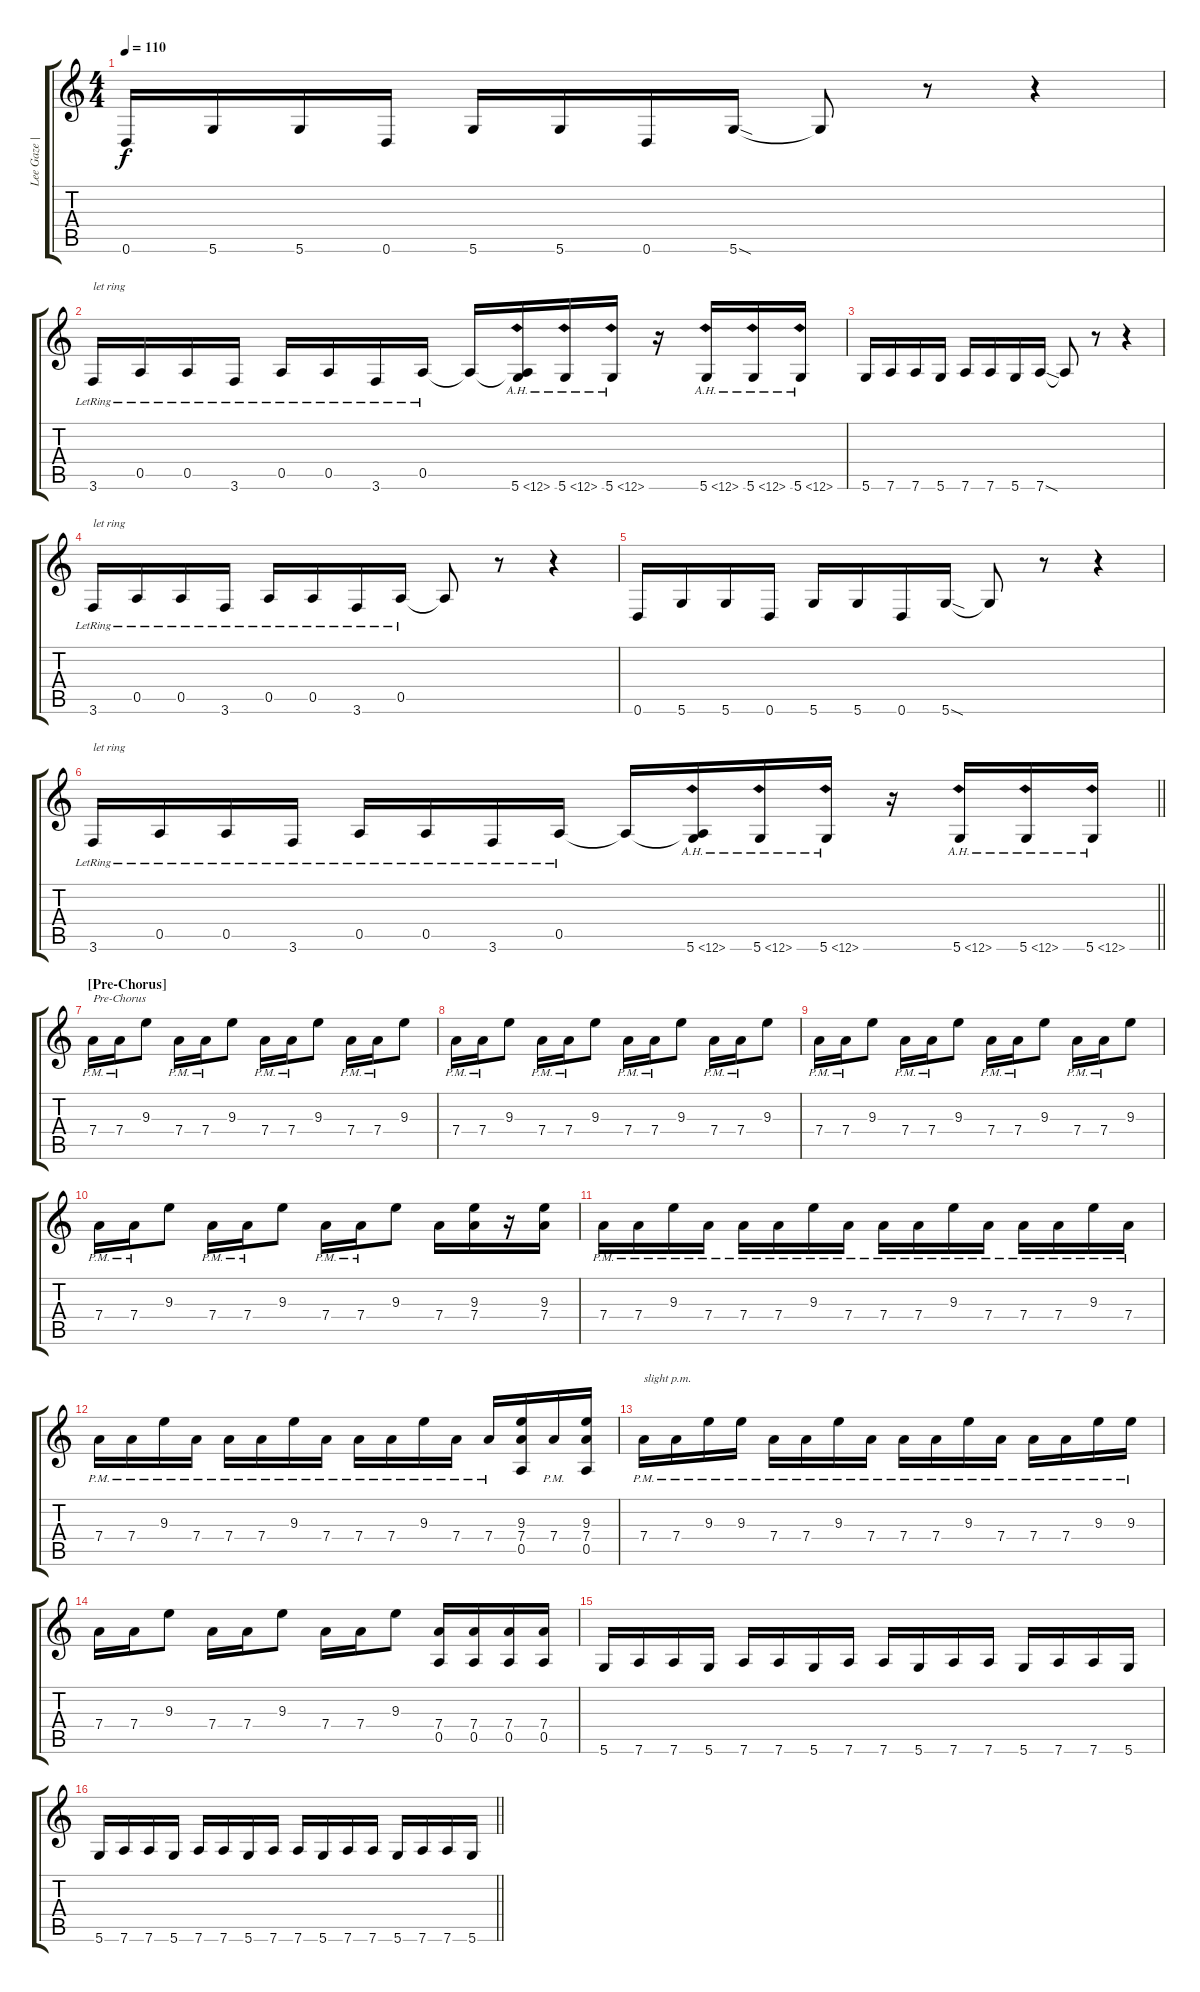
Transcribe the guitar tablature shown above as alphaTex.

\track ("Lee Gaze | Lead" "Lee Gaze |") {instrument distortionguitar}
\staff {score tabs}
\tuning (E4 B3 G3 D3 A2 D2) {hide}
\ts (4 4)
\tempo 110
\clef g2
\ks c
0.6.16{dy f} 5.6.16 5.6.16 0.6.16 5.6.16 5.6.16 0.6.16 5.6{sod}.16 5.6{t}.8 r.8 r.4 |
3.6{lr}.16{txt "let ring"} 0.5{lr}.16 0.5{lr}.16 3.6{lr}.16 0.5{lr}.16 0.5{lr}.16 3.6{lr}.16 0.5{lr}.16 0.5{t}.16 (0.5{t} 5.6{ah 7}).16 5.6{ah 7}.16 5.6{ah 7}.16 r.16 5.6{ah 7}.16 5.6{ah 7}.16 5.6{ah 7}.16 |
5.6.16 7.6.16 7.6.16 5.6.16 7.6.16 7.6.16 5.6.16 7.6{sod}.16 7.6{t}.8 r.8 r.4 |
3.6{lr}.16{txt "let ring"} 0.5{lr}.16 0.5{lr}.16 3.6{lr}.16 0.5{lr}.16 0.5{lr}.16 3.6{lr}.16 0.5{lr}.16 0.5{t}.8 r.8 r.4 |
0.6.16 5.6.16 5.6.16 0.6.16 5.6.16 5.6.16 0.6.16 5.6{sod}.16 5.6{t}.8 r.8 r.4 |
\barLineRight lightlight
3.6{lr}.16{txt "let ring"} 0.5{lr}.16 0.5{lr}.16 3.6{lr}.16 0.5{lr}.16 0.5{lr}.16 3.6{lr}.16 0.5{lr}.16 0.5{t}.16 (0.5{t} 5.6{ah 7}).16 5.6{ah 7}.16 5.6{ah 7}.16 r.16 5.6{ah 7}.16 5.6{ah 7}.16 5.6{ah 7}.16 |
\section ("" "[Pre-Chorus]")
7.4{pm}.16{txt "Pre-Chorus"} 7.4{pm}.16 9.3.8 7.4{pm}.16 7.4{pm}.16 9.3.8 7.4{pm}.16 7.4{pm}.16 9.3.8 7.4{pm}.16 7.4{pm}.16 9.3.8 |
7.4{pm}.16 7.4{pm}.16 9.3.8 7.4{pm}.16 7.4{pm}.16 9.3.8 7.4{pm}.16 7.4{pm}.16 9.3.8 7.4{pm}.16 7.4{pm}.16 9.3.8 |
7.4{pm}.16 7.4{pm}.16 9.3.8 7.4{pm}.16 7.4{pm}.16 9.3.8 7.4{pm}.16 7.4{pm}.16 9.3.8 7.4{pm}.16 7.4{pm}.16 9.3.8 |
7.4{pm}.16 7.4{pm}.16 9.3.8 7.4{pm}.16 7.4{pm}.16 9.3.8 7.4{pm}.16 7.4{pm}.16 9.3.8 7.4.16 (9.3 7.4).16 r.16 (9.3 7.4).16 |
7.4{pm}.16 7.4{pm}.16 9.3{pm}.16 7.4{pm}.16 7.4{pm}.16 7.4{pm}.16 9.3{pm}.16 7.4{pm}.16 7.4{pm}.16 7.4{pm}.16 9.3{pm}.16 7.4{pm}.16 7.4{pm}.16 7.4{pm}.16 9.3{pm}.16 7.4{pm}.16 |
7.4{pm}.16 7.4{pm}.16 9.3{pm}.16 7.4{pm}.16 7.4{pm}.16 7.4{pm}.16 9.3{pm}.16 7.4{pm}.16 7.4{pm}.16 7.4{pm}.16 9.3{pm}.16 7.4{pm}.16 7.4{pm}.16 (9.3 7.4 0.5).16 7.4{pm}.16 (9.3 7.4 0.5).16 |
7.4{pm}.16{txt "slight p.m."} 7.4{pm}.16 9.3{pm}.16 9.3{pm}.16 7.4{pm}.16 7.4{pm}.16 9.3{pm}.16 7.4{pm}.16 7.4{pm}.16 7.4{pm}.16 9.3{pm}.16 7.4{pm}.16 7.4{pm}.16 7.4{pm}.16 9.3{pm}.16 9.3{pm}.16 |
7.4.16 7.4.16 9.3.8 7.4.16 7.4.16 9.3.8 7.4.16 7.4.16 9.3.8 (7.4 0.5).16 (7.4 0.5).16 (7.4 0.5).16 (7.4 0.5).16 |
5.6.16 7.6.16 7.6.16 5.6.16 7.6.16 7.6.16 5.6.16 7.6.16 7.6.16 5.6.16 7.6.16 7.6.16 5.6.16 7.6.16 7.6.16 5.6.16 |
\barLineRight lightlight
5.6.16 7.6.16 7.6.16 5.6.16 7.6.16 7.6.16 5.6.16 7.6.16 7.6.16 5.6.16 7.6.16 7.6.16 5.6.16 7.6.16 7.6.16 5.6.16
